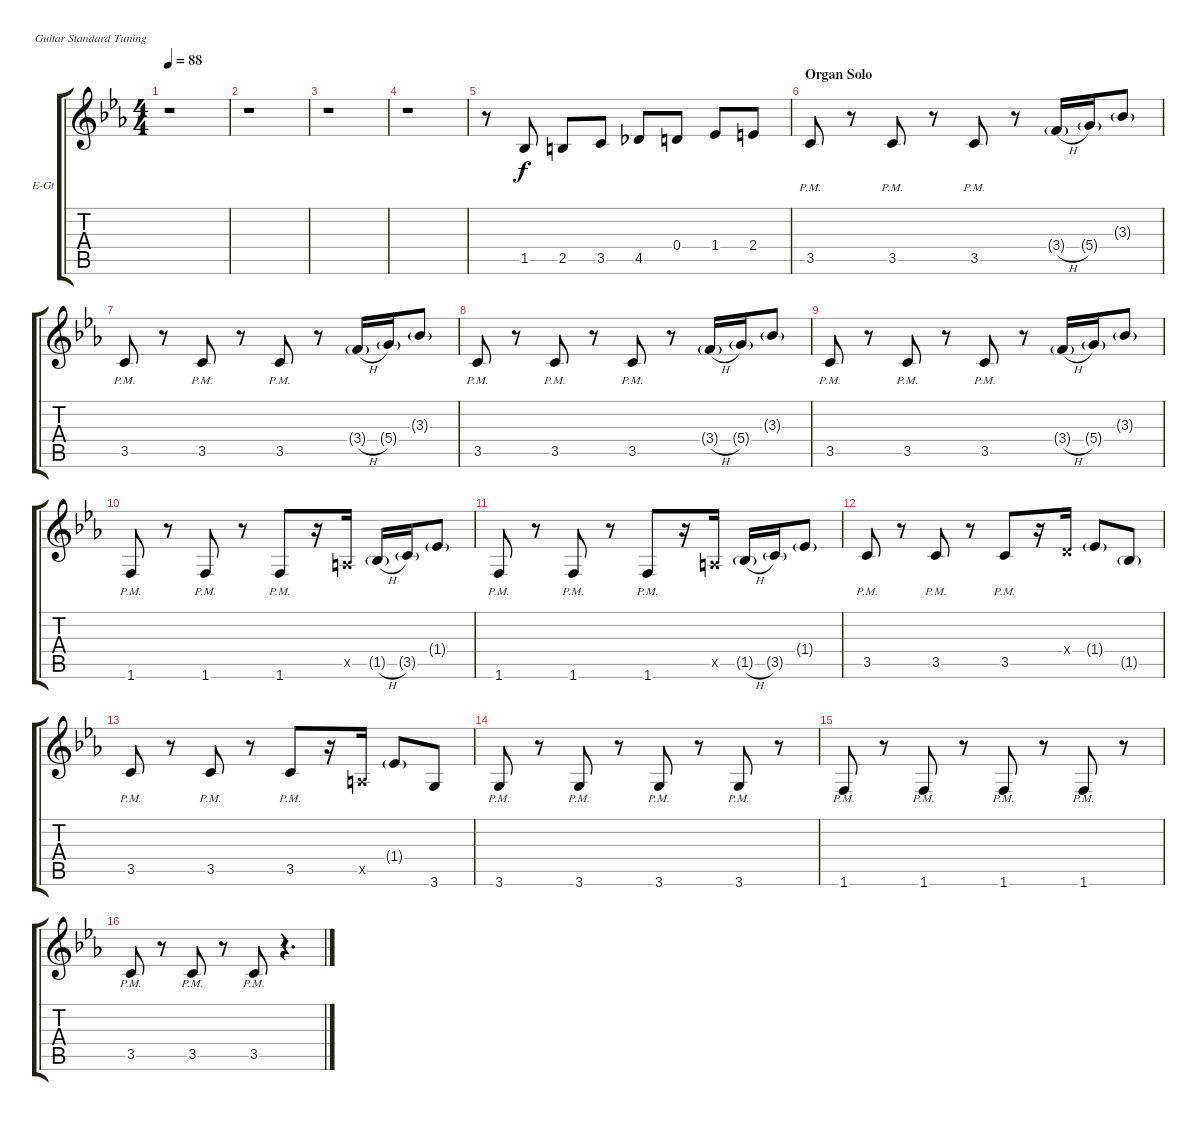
\bracketExtendMode groupsimilarinstruments
\firstSystemTrackNameOrientation horizontal
\otherSystemsTrackNameOrientation horizontal
\track ("Ritchie Blackmore - Guitar" "E-Gt") {instrument overdrivenguitar}
\staff {score tabs}
\tuning (E4 B3 G3 D3 A2 E2)
\ts (4 4)
\tempo 88
\clef g2
\ks cminor
r.1{dy f} |
r.1 |
r.1 |
r.1 |
r.8 1.5.8 2.5.8 3.5.8 4.5.8 0.4.8 1.4.8 2.4.8 |
\section ("" "Organ Solo")
3.5{pm}.8 r.8 3.5{pm}.8 r.8 3.5{pm}.8 r.8 3.4{h g}.16 5.4{g}.16 3.3{g}.8 |
3.5{pm}.8 r.8 3.5{pm}.8 r.8 3.5{pm}.8 r.8 3.4{h g}.16 5.4{g}.16 3.3{g}.8 |
3.5{pm}.8 r.8 3.5{pm}.8 r.8 3.5{pm}.8 r.8 3.4{h g}.16 5.4{g}.16 3.3{g}.8 |
3.5{pm}.8 r.8 3.5{pm}.8 r.8 3.5{pm}.8 r.8 3.4{h g}.16 5.4{g}.16 3.3{g}.8 |
1.6{pm}.8 r.8 1.6{pm}.8 r.8 1.6{pm}.8 r.16 0.5{x}.16 1.5{h g}.16 3.5{g}.16 1.4{g}.8 |
1.6{pm}.8 r.8 1.6{pm}.8 r.8 1.6{pm}.8 r.16 0.5{x}.16 1.5{h g}.16 3.5{g}.16 1.4{g}.8 |
3.5{pm}.8 r.8 3.5{pm}.8 r.8 3.5{pm}.8 r.16 0.4{x}.16 1.4{g}.8 1.5{g}.8 |
3.5{pm}.8 r.8 3.5{pm}.8 r.8 3.5{pm}.8 r.16 0.5{x}.16 1.4{g}.8 3.6.8 |
3.6{pm}.8 r.8 3.6{pm}.8 r.8 3.6{pm}.8 r.8 3.6{pm}.8 r.8 |
1.6{pm}.8 r.8 1.6{pm}.8 r.8 1.6{pm}.8 r.8 1.6{pm}.8 r.8 |
3.5{pm}.8 r.8 3.5{pm}.8 r.8 3.5{pm}.8 r.4{d}
